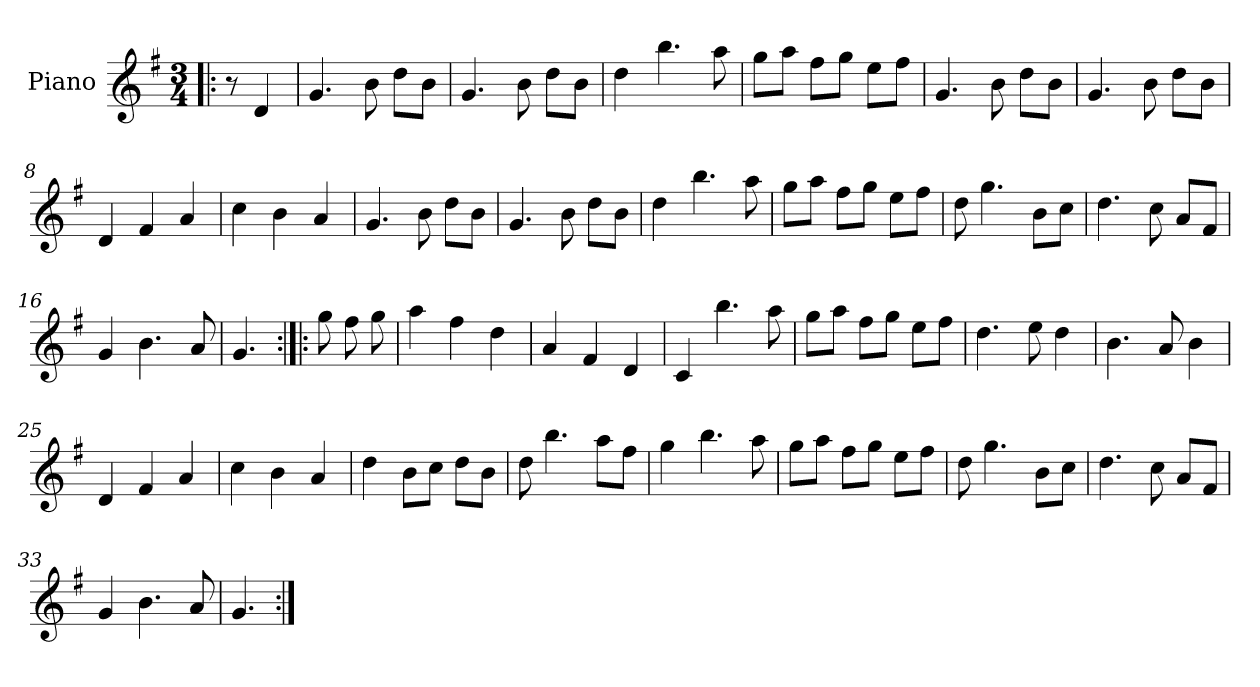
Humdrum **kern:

**kern
*part1
*staff1
*I"Piano
*I'Pno
*clefG2
*k[f#]
*G:
*M3/4
=1!|:
8r
4d/
=2
4.g/
8b\
8dd\L
8b\J
=3
4.g/
8b\
8dd\L
8b\J
=4
4dd\
4.bb\
8aa\
=5
8gg\L
8aa\J
8ff#\L
8gg\J
8ee\L
8ff#\J
=6
4.g/
8b\
8dd\L
8b\J
=7
4.g/
8b\
8dd\L
8b\J
!!LO:LB:g=z
=8
4d/
4f#/
4a/
=9
4cc\
4b\
4a/
=10
4.g/
8b\
8dd\L
8b\J
=11
4.g/
8b\
8dd\L
8b\J
=12
4dd\
4.bb\
8aa\
=13
8gg\L
8aa\J
8ff#\L
8gg\J
8ee\L
8ff#\J
=14
8dd\
4.gg\
8b\L
8cc\J
!!LO:LB:g=z
=15
4.dd\
8cc\
8a/L
8f#/J
=16
4g/
4.b\
8a/
=17
4.g/
=18:|!|:
8gg\
8ff#\
8gg\
=19
4aa\
4ff#\
4dd\
=20
4a/
4f#/
4d/
=21
4c/
4.bb\
8aa\
=22
8gg\L
8aa\J
8ff#\L
8gg\J
8ee\L
8ff#\J
!!LO:LB:g=z
=23
4.dd\
8ee\
4dd\
=24
4.b\
8a/
4b\
=25
4d/
4f#/
4a/
=26
4cc\
4b\
4a/
=27
4dd\
8b\L
8cc\J
8dd\L
8b\J
=28
8dd\
4.bb\
8aa\L
8ff#\J
=29
4gg\
4.bb\
8aa\
!!LO:LB:g=z
=30
8gg\L
8aa\J
8ff#\L
8gg\J
8ee\L
8ff#\J
=31
8dd\
4.gg\
8b\L
8cc\J
=32
4.dd\
8cc\
8a/L
8f#/J
=33
4g/
4.b\
8a/
=34
4.g/
=:|!
*-
